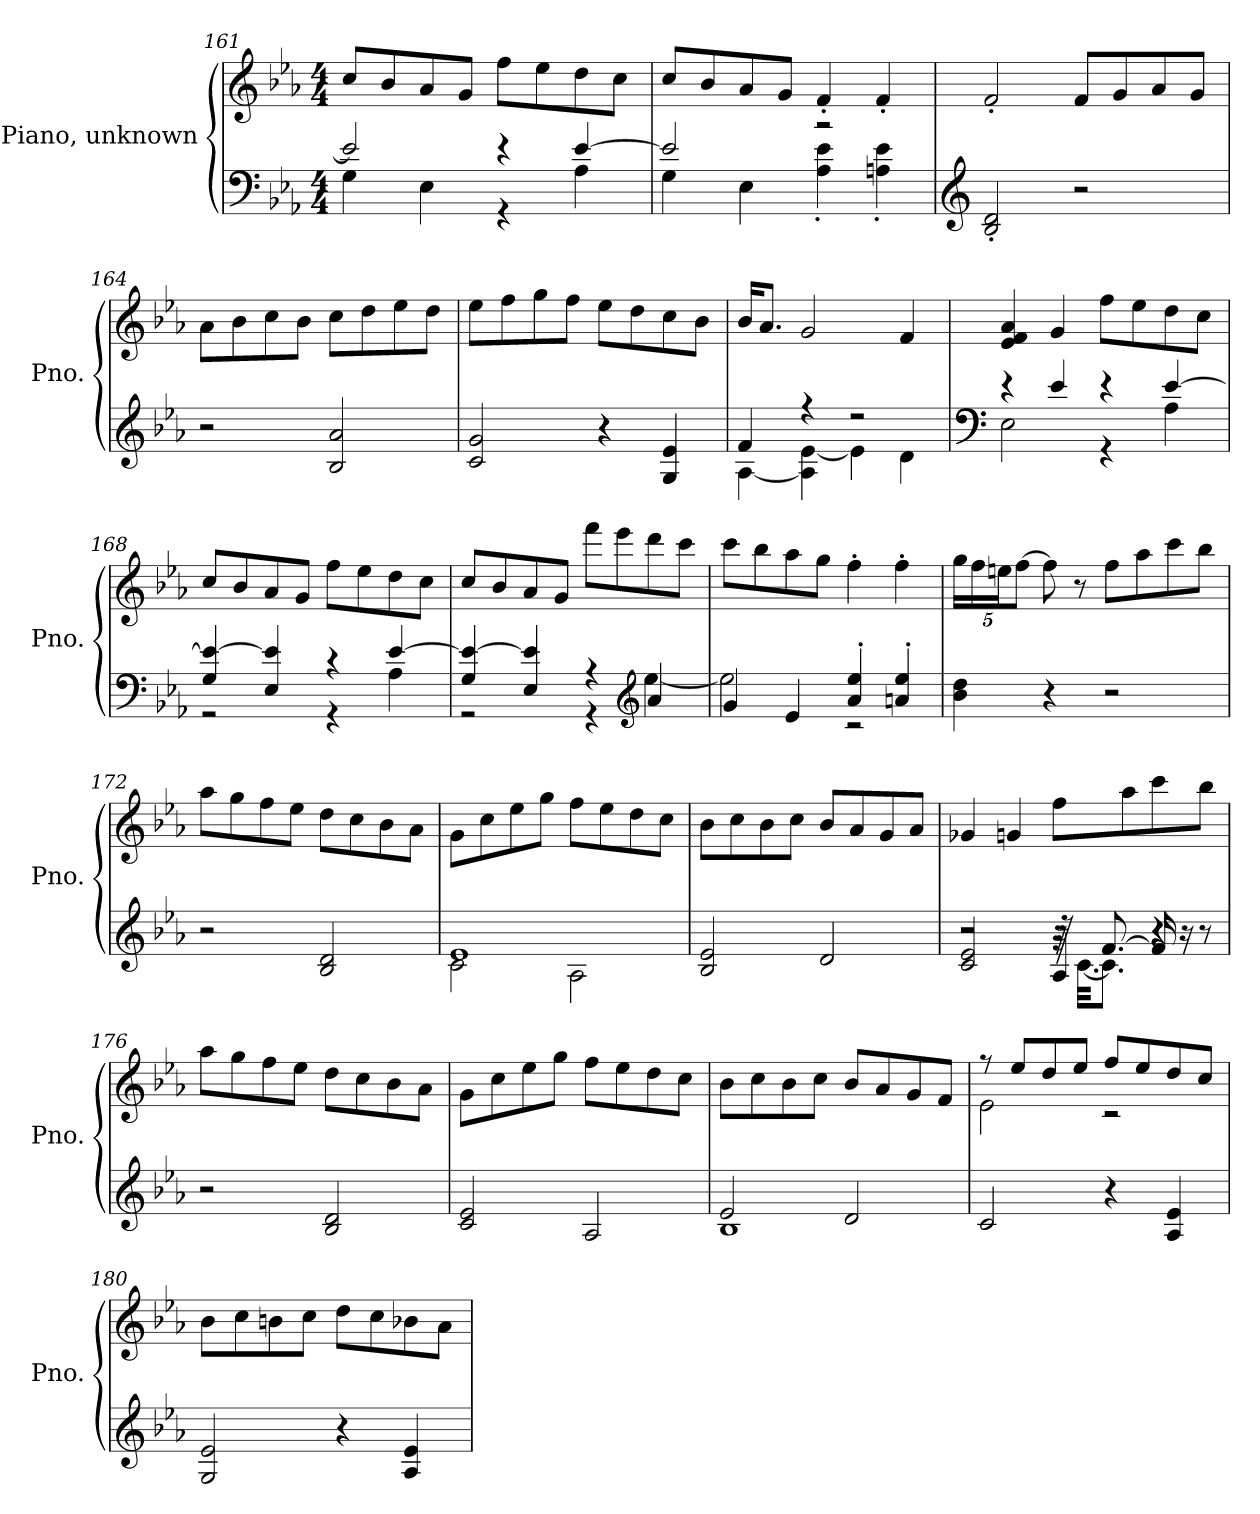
**kern	**kern
*part1	*part1
*staff2	*staff1
*I"Piano, unknown	*
*I'Pno.	*
*clefF4	*clefG2
*k[b-e-a-]	*k[b-e-a-]
*M4/4	*M4/4
=161	=161
*^	*
2e-/]	4G\	8cc/L
.	.	8b-/
.	4E-\	8a-/
.	.	8g/J
4r	4r	8ff\L
.	.	8ee-\
[4e-/	4A-\	8dd\
.	.	8cc\J
=162	=162	=162
2e-/]	4G\	8cc/L
.	.	8b-/
.	4E-\	8a-/
.	.	8g/J
2r	4A-\' 4e-\'	4f'/
.	4An\' 4e-\'	4f'/
*v	*v	*
=163	=163
*clefG2	*
2B-/' 2d/'	2f'/
2r	8f/L
.	8g/
.	8a-/
.	8g/J
=164	=164
2r	8a-\L
.	8b-\
.	8cc\
.	8b-\J
2B-/ 2a-/	8cc\L
.	8dd\
.	8ee-\
.	8dd\J
!!LO:PB:g=z
=165	=165
2c/ 2g/	8ee-\L
.	8ff\
.	8gg\
.	8ff\J
4r	8ee-\L
.	8dd\
4G/ 4e-/	8cc\
.	8b-\J
=166	=166
*^	*
4f/	[4A-\	16b-/KL
.	.	8.a-/J
4r	4A-\] [4e-\	2g/
2r	4e-\]	.
.	4d\	4f/
=167	=167	=167
*clefF4	*	*
4r	2E-\	4e-/ 4f/ 4a-/
4e-/	.	4g/
4r	4r	8ff\L
.	.	8ee-\
[4e-/	4A-\	8dd\
.	.	8cc\J
=168	=168	=168
4G/ 4e-/_	2r	8cc/L
.	.	8b-/
4E-/ 4e-/]	.	8a-/
.	.	8g/J
4r	4r	8ff\L
.	.	8ee-\
[4e-/	4A-\	8dd\
.	.	8cc\J
=169	=169	=169
4G/ 4e-/_	2r	8cc/L
.	.	8b-/
4E-/ 4e-/]	.	8a-/
.	.	8g/J
4r	4r	8fff\L
.	.	8eee-\
*clefG2	*	*
4a-/	[4ee-\	8ddd\
.	.	8ccc\J
!!LO:LB:g=z
=170	=170	=170
4g/	2ee-\]	8ccc\L
.	.	8bb-\
4e-/	.	8aa-\
.	.	8gg\J
4a-/' 4ee-/'	2r	4ff'\
4an/' 4ee-/'	.	4ff'\
*v	*v	*
=171	=171
*	*Xbrackettup
4b-\ 4dd\	20gg\LL
.	20ff\
.	20een\J
.	[10ff\J
4r	8ff\]
.	8r
2r	8ff\L
.	8aa-\
.	8ccc\
.	8bb-\J
=172	=172
2r	8aa-\L
.	8gg\
.	8ff\
.	8ee-\J
2B-/ 2d/	8dd\L
.	8cc\
.	8b-\
.	8a-\J
=173	=173
*^	*
1e-	2c\	8g\L
.	.	8cc\
.	.	8ee-\
.	.	8gg\J
.	2A-\	8ff\L
.	.	8ee-\
.	.	8dd\
.	.	8cc\J
*v	*v	*
!!LO:LB:g=z
=174	=174
2B-/ 2e-/	8b-\L
.	8cc\
.	8b-\
.	8cc\J
2d/	8b-/L
.	8a-/
.	8g/
.	8a-/J
=175	=175
*^	*
*	*^	*
2c/ 2e-/	2r	2r	4g-X/
.	.	.	4gn/
16r	64r	4A-/	8ff\L
.	[32.c\KKL	.	.
[8.f/	8.c\J]	.	.
.	.	.	8aa-\
16f/]	4r	4r	8ccc\
16r	.	.	.
8r	.	.	8bb-\J
*v	*v	*v	*
=176	=176
2r	8aa-\L
.	8gg\
.	8ff\
.	8ee-\J
2B-/ 2d/	8dd\L
.	8cc\
.	8b-\
.	8a-\J
=177	=177
2c/ 2e-/	8g\L
.	8cc\
.	8ee-\
.	8gg\J
2A-/	8ff\L
.	8ee-\
.	8dd\
.	8cc\J
!!LO:LB:g=z
=178	=178
*^	*
2e-/	1B-	8b-\L
.	.	8cc\
.	.	8b-\
.	.	8cc\J
2d/	.	8b-/L
.	.	8a-/
.	.	8g/
.	.	8f/J
*v	*v	*
=179	=179
*	*^
2c/	8r	2e-\
.	8ee-/L	.
.	8dd/	.
.	8ee-/J	.
4r	8ff/L	2r
.	8ee-/	.
4A-/ 4e-/	8dd/	.
.	8cc/J	.
*	*v	*v
=180	=180
2G/ 2e-/	8b-\L
.	8cc\
.	8bn\
.	8cc\J
4r	8dd\L
.	8cc\
4A-/ 4e-/	8b-X\
.	8a-\J
=	=
*-	*-
